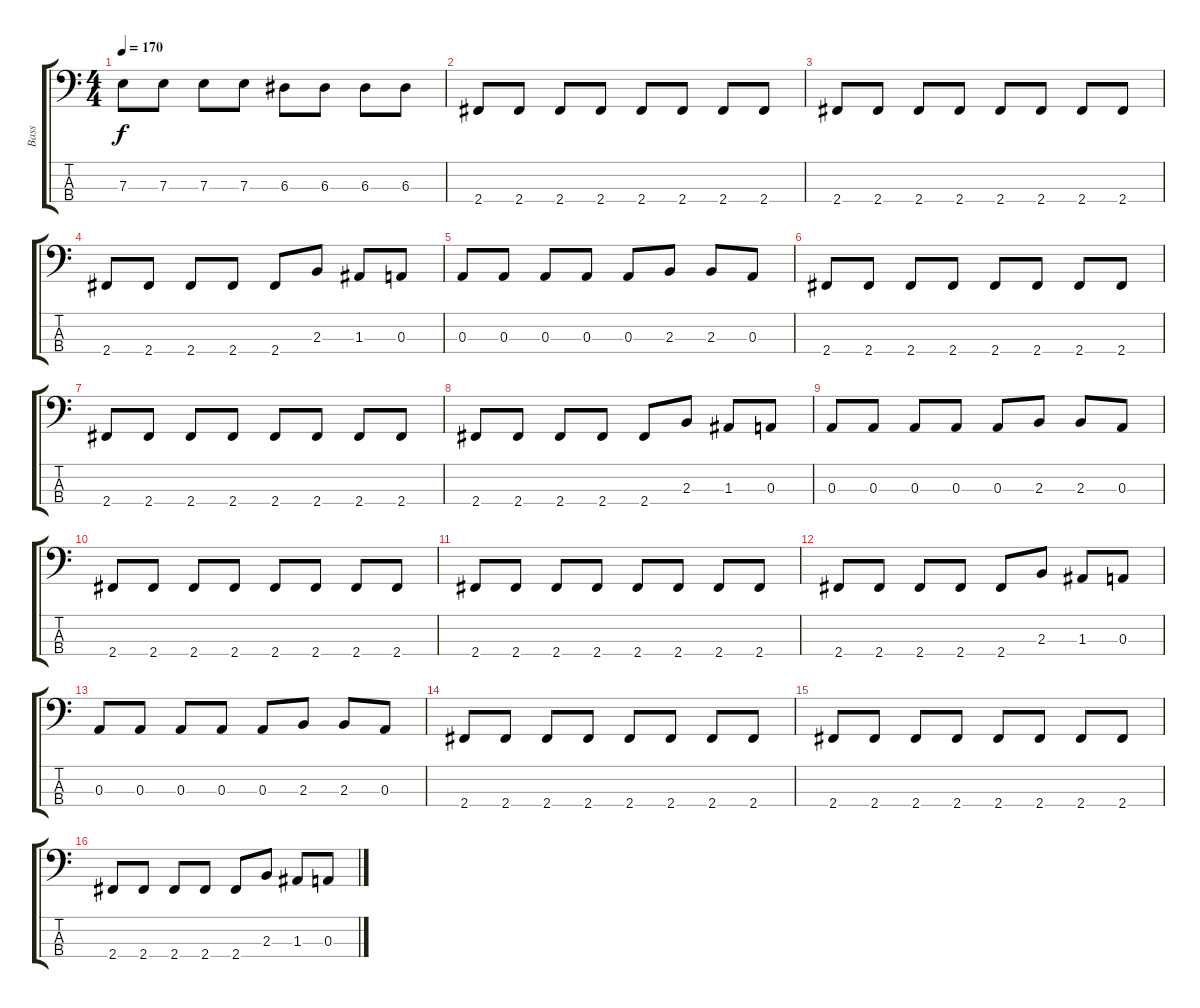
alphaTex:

\track ("Bass" "Bass") {instrument electricbassfinger}
\staff {score tabs}
\tuning (G2 D2 A1 E1) {hide}
\ts (4 4)
\tempo 170
\clef f4
\ks c
7.3.8{dy f} 7.3.8 7.3.8 7.3.8 6.3.8 6.3.8 6.3.8 6.3.8 |
2.4.8 2.4.8 2.4.8 2.4.8 2.4.8 2.4.8 2.4.8 2.4.8 |
2.4.8 2.4.8 2.4.8 2.4.8 2.4.8 2.4.8 2.4.8 2.4.8 |
2.4.8 2.4.8 2.4.8 2.4.8 2.4.8 2.3.8 1.3.8 0.3.8 |
0.3.8 0.3.8 0.3.8 0.3.8 0.3.8 2.3.8 2.3.8 0.3.8 |
2.4.8 2.4.8 2.4.8 2.4.8 2.4.8 2.4.8 2.4.8 2.4.8 |
2.4.8 2.4.8 2.4.8 2.4.8 2.4.8 2.4.8 2.4.8 2.4.8 |
2.4.8 2.4.8 2.4.8 2.4.8 2.4.8 2.3.8 1.3.8 0.3.8 |
0.3.8 0.3.8 0.3.8 0.3.8 0.3.8 2.3.8 2.3.8 0.3.8 |
2.4.8 2.4.8 2.4.8 2.4.8 2.4.8 2.4.8 2.4.8 2.4.8 |
2.4.8 2.4.8 2.4.8 2.4.8 2.4.8 2.4.8 2.4.8 2.4.8 |
2.4.8 2.4.8 2.4.8 2.4.8 2.4.8 2.3.8 1.3.8 0.3.8 |
0.3.8 0.3.8 0.3.8 0.3.8 0.3.8 2.3.8 2.3.8 0.3.8 |
2.4.8 2.4.8 2.4.8 2.4.8 2.4.8 2.4.8 2.4.8 2.4.8 |
2.4.8 2.4.8 2.4.8 2.4.8 2.4.8 2.4.8 2.4.8 2.4.8 |
2.4.8 2.4.8 2.4.8 2.4.8 2.4.8 2.3.8 1.3.8 0.3.8
